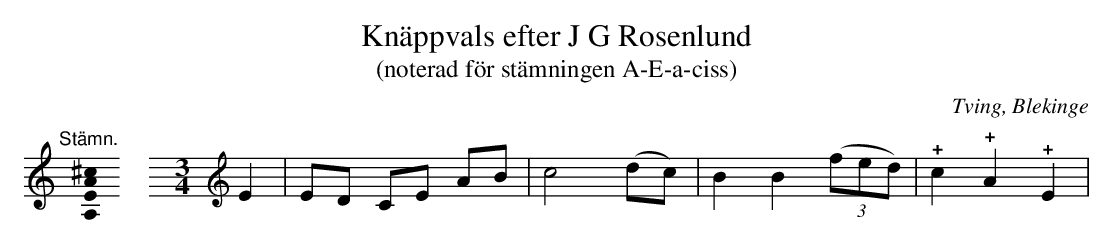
X:1
T:Knäppvals efter J G Rosenlund
T:(noterad för stämningen A-E-a-ciss)
O:Tving, Blekinge
L:1/4
U:o=+open+
M:none
K:C
"@-20,30 Stämn."[A,EA^c]0 \
[M:3/4]\
[K:C clef=treble]\
E | E/D/ C/E/ A/B/ | c2 (d/c/) | B B ((3f/e/d/) | !+!c !+!A !+!E |
